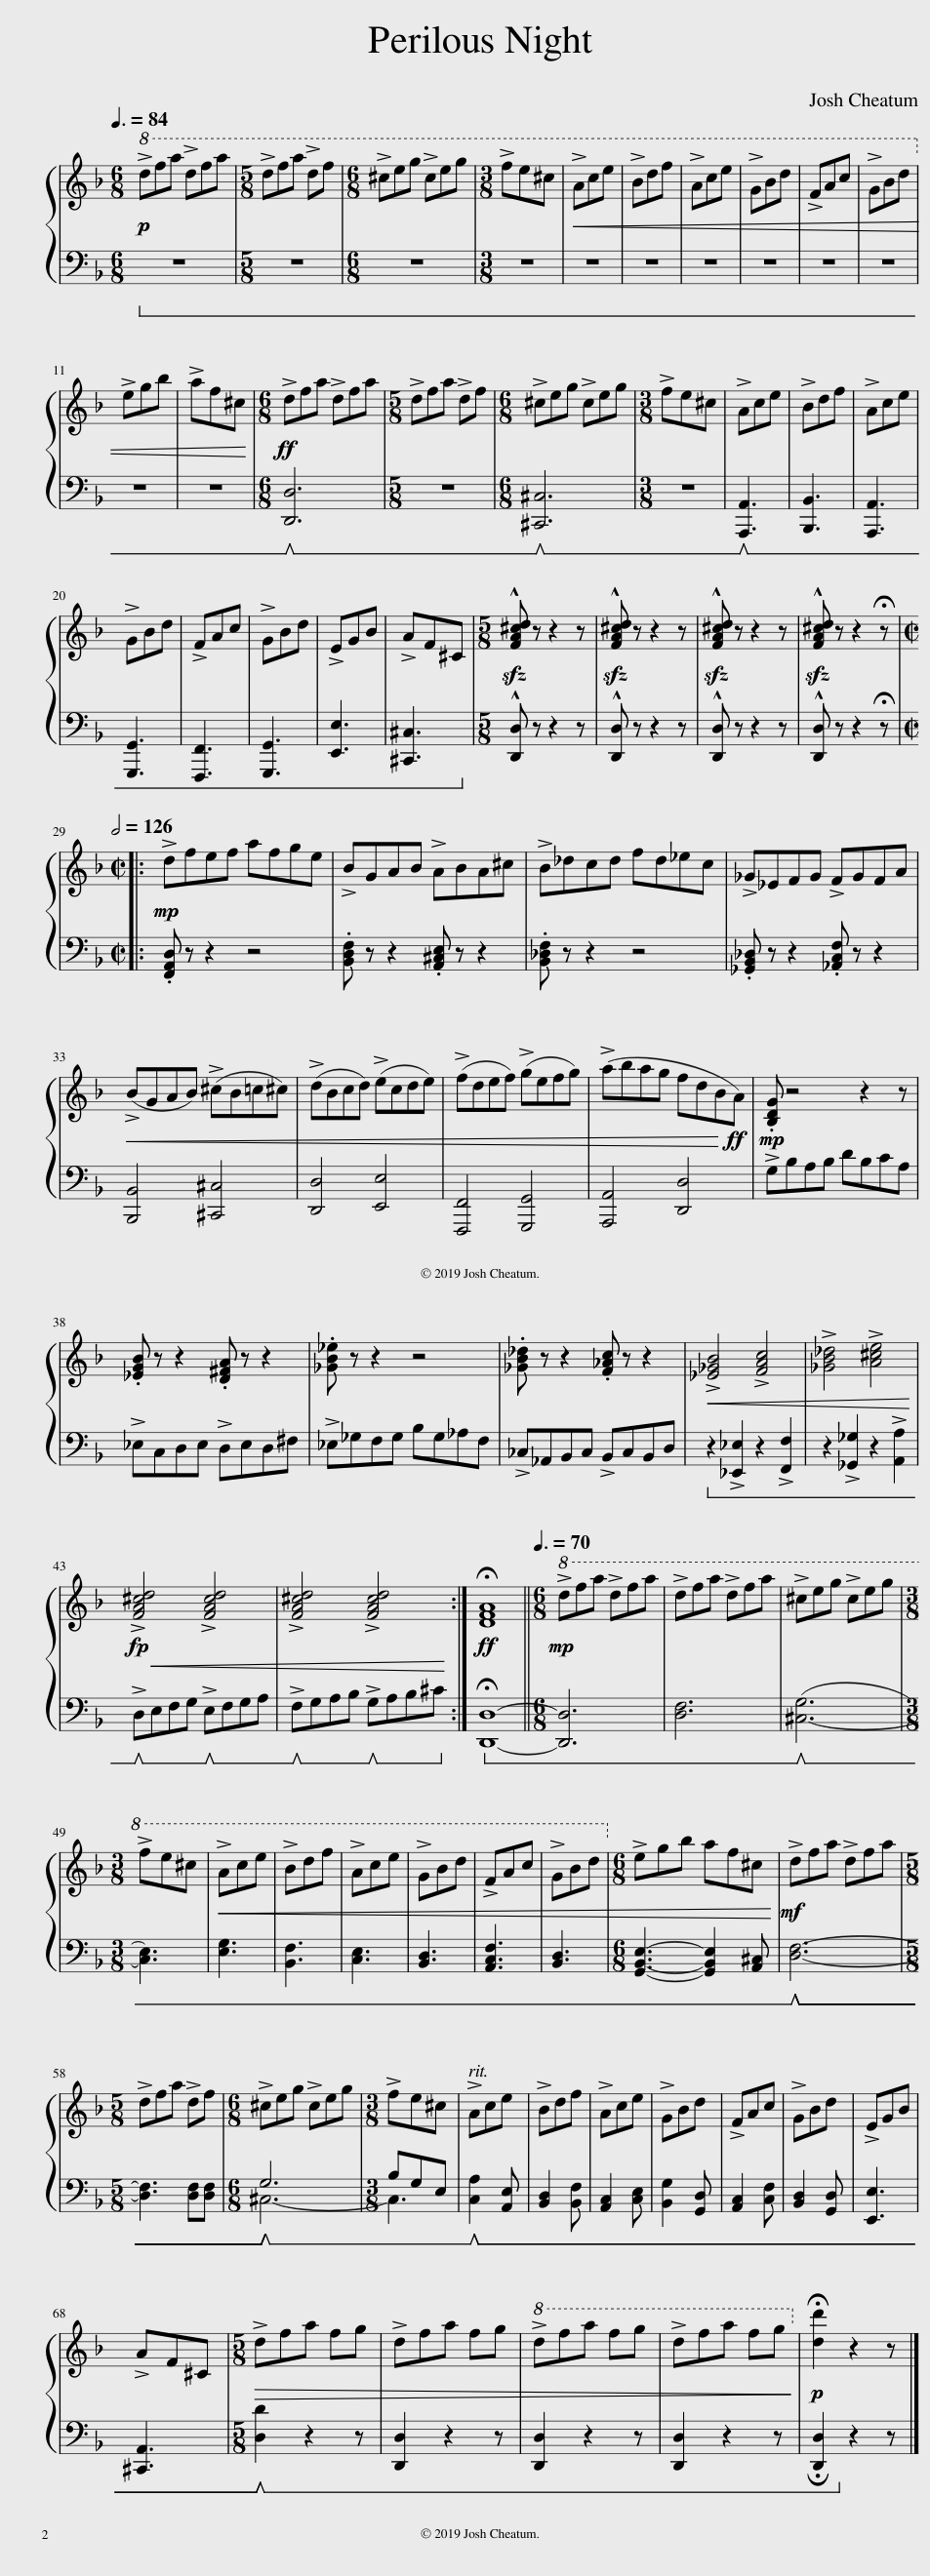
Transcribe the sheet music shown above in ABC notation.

X:1
%%score { 1 | ( 2 3 ) }
L:1/8
Q:3/8=84
M:6/8
I:linebreak $
K:F
V:1 treble
V:2 bass
V:3 bass
V:1
!p!!8va(! !>!d'f'a' !>!d'f'a' |[M:5/8] !>!d'f'a' !>!d'f' |[M:6/8] !>!^c'e'g' !>!c'e'g' |[M:3/8] !>!f'e'^c' |!<(! !>!ac'e' | %5
 !>!bd'f' | !>!ac'e' | !>!gbd' | !>!fac' | !>!gbd'!8va)! |$ %10
 !>!egb | !>!af^c!<)! |[M:6/8]!ff! !>!dfa !>!dfa |[M:5/8] !>!dfa !>!df |[M:6/8] !>!^ceg !>!ceg | %15
[M:3/8] !>!fe^c | !>!Ace | !>!Bdf | !>!Ace |$ !>!GBd | %20
 !>!FAc | !>!GBd | !>!EGB | !>!AF^C |[M:5/8]!sfz! !^![FA^cd] z z2 z | %25
!sfz! !^![FA^cd] z z2 z |!sfz! !^![FA^cd] z z2 z |!sfz! !^![FA^cd] z z2 !fermata!z |:$[M:2/2]!mp![Q:1/2=126] !>!dfef afge | !>!BGAB !>!ABA^c | %30
 !>!B_dcd fd_ec | !>!_G_EFG !>!FGFA |$!<(! (!>!BGAB) (!>!^cB=c^c) | (!>!dBcd) (!>!ecde) | (!>!fdef) (!>!gefg) | %35
 (!>!abag fdB!<)!!ff!A) |!mp! .[B,DG] z4 z2 z |$ .[_EGB] z z2 .[D^FA] z z2 | .[_GB_e] z z2 z4 | .[_GB_d] z z2 .[F_Ac] z z2 | %40
!<(! !>![_E_GB]4 !>![FAc]4 | !>![_GB_d]4 !>![A^ce]4!<)! |$ !>![FA^cd]4 !>![FAcd]4 | !>![FA^cd]4 !>![FAcd]4 :|!ff! !fermata![DFA]8 || %45
[M:6/8][Q:3/8=70]!mp!!8va(! !>!d'f'a' !>!d'f'a' | !>!d'f'a' !>!d'f'a' | !>!^c'e'g' !>!c'e'g' |$[M:3/8] !>!f'e'^c' |!<(! !>!ac'e' | %50
 !>!bd'f' | !>!ac'e' | !>!gbd' | !>!fac' | !>!gbd'!8va)! | %55
[M:6/8] !>!egb af^c!<)! |!mf! !>!dfa !>!dfa |$[M:5/8] !>!dfa !>!df |[M:6/8] !>!^ceg !>!ceg |[M:3/8] !>!fe^c | %60
[Q:3/8=70] !>!A[Q:3/8=69]c[Q:3/8=69]e |[Q:3/8=68] !>!B[Q:3/8=68]d[Q:3/8=67]f |[Q:3/8=67] !>!A[Q:3/8=66]c[Q:3/8=66]e |[Q:3/8=65] !>!G[Q:3/8=65]B[Q:3/8=65]d |[Q:3/8=64] !>!F[Q:3/8=64]A[Q:3/8=63]c | %65
[Q:3/8=63] !>!G[Q:3/8=62]B[Q:3/8=62]d |[Q:3/8=61] !>!E[Q:3/8=61]G[Q:3/8=60]B |$[Q:3/8=60] !>!A[Q:3/8=60]F[Q:3/8=59]^C |[M:5/8][Q:3/8=59]!>(! !>!d[Q:3/8=58]f[Q:3/8=58]a[Q:3/8=57] f[Q:3/8=57]g |[Q:3/8=56] !>!d[Q:3/8=56]f[Q:3/8=55]a[Q:3/8=55] f[Q:3/8=55]g | %70
[Q:3/8=54]!8va(! !>!d'[Q:3/8=54]f'[Q:3/8=53]a'[Q:3/8=53] f'[Q:3/8=52]g' |[Q:3/8=52] !>!d'[Q:3/8=51]f'[Q:3/8=51]a'[Q:3/8=50] f'[Q:3/8=50]g'!>)!!8va)! |!p! !fermata![dd']2 z2 z |] %73
V:2
!ped! z6 |[M:5/8] z5 |[M:6/8] z6 |[M:3/8] z3 | z3 | %5
 z3 | z3 | z3 | z3 | z3 |$ %10
 z3 | z3 |[M:6/8]!ped! [D,,D,]6!ped-up! |[M:5/8] z5 |[M:6/8]!ped! [^C,,^C,]6!ped-up! | %15
[M:3/8] z3 |!ped! [A,,,A,,]3!ped-up! | [B,,,B,,]3 | [A,,,A,,]3 |$ [G,,,G,,]3 | %20
 [F,,,F,,]3 | [G,,,G,,]3 | [E,,E,]3 | [^C,,^C,]3 |[M:5/8] !^![D,,D,] z z2 z | %25
 !^![D,,D,] z z2 z | !^![D,,D,] z z2 z | !^![D,,D,] z z2 !fermata!z |:$[M:2/2] .[F,,A,,D,] z z2 z4 | .[B,,D,F,] z z2 .[A,,^C,E,] z z2 | %30
 .[B,,_D,F,] z z2 z4 | .[_G,,B,,_D,] z z2 .[_A,,C,F,] z z2 |$ [B,,,B,,]4 [^C,,^C,]4 | [D,,D,]4 [E,,E,]4 | [F,,,F,,]4 [G,,,G,,]4 | %35
 [A,,,A,,]4 [D,,D,]4 | !>!G,B,A,B, DB,CA, |$ !>!_E,C,D,E, !>!D,E,D,^F, | !>!_E,_G,F,G, B,G,_A,F, | !>!_C,_A,,B,,C, !>!B,,C,B,,D, | %40
!ped! z2 !>![_E,,_E,]2!ped-up! z2 !>![F,,F,]2 | z2 !>![_G,,_G,]2 z2 !>![A,,A,]2 |$!ped! !>!D,!ped-up!!p!!<(!E,F,G,!ped! !>!E,!ped-up!F,G,A, |!ped! !>!F,!ped-up!G,A,B,!ped! !>!G,!ped-up!A,B,^C!<)! :|!ped! !fermata![D,,D,]8-!ped-up! || %45
[M:6/8] [D,,D,]6 | [D,F,]6 |!ped! ([^C,-G,]6!ped-up! |$[M:3/8] [C,E,]3) | [E,G,]3 | %50
 [B,,F,]3 | [C,E,]3 | [B,,D,]3 | [A,,C,F,]3 | [B,,D,]3 | %55
[M:6/8] [G,,B,,E,]3- [G,,B,,E,]2 [A,,^C,] |!ped! [D,F,]6-!ped-up! |$[M:5/8] [D,F,]3 [D,F,][D,F,] |[M:6/8]!ped! G,6!ped-up! |[M:3/8] B,G,E, | %60
!ped! [C,A,]2!ped-up! [A,,E,] | x3!ped-up! [B,,D,]2 [B,,F,] | [A,,C,]2 [C,E,] | [B,,G,]2 [G,,D,] | [A,,C,]2 [C,F,] | %65
 [B,,D,]2 [G,,D,] | [E,,E,]3 |$ [^C,,A,,]3 |[M:5/8]!ped! [D,D]2!ped-up! z2 z | [D,,D,]2 z2 z | %70
 [D,,D,]2 z2 z | [D,,D,]2 z2 z | !fermata![D,,D,]2 z2 z |] %73
V:3
 x6 |[M:5/8] x5 |[M:6/8] x6 |[M:3/8] x3 | x3 | %5
 x3 | x3 | x3 | x3 | x3 |$ %10
 x3 | x3 |[M:6/8] x6 |[M:5/8] x5 |[M:6/8] x6 | %15
[M:3/8] x3 | x3 | x3 | x3 |$ x3 | %20
 x3 | x3 | x3 | x3 |[M:5/8] x5 | %25
 x5 | x5 | x5 |:$[M:2/2] x8 | x8 | %30
 x8 | x8 |$ x8 | x8 | x8 | %35
 x8 | x8 |$ x8 | x8 | x8 | %40
 x8 | x8 |$ x8 | x8 :| x8 || %45
[M:6/8] x6 | x6 | x6 |$[M:3/8] x3 | x3 | %50
 x3 | x3 | x3 | x3 | x3 | %55
[M:6/8] x6 | x6 |$[M:5/8] x5 |[M:6/8] ^C,6- |[M:3/8] C,3 | %60
 x3 | x3 | x3 | x3 | x3 | %65
 x3 | x3 |$ x3 |[M:5/8] x5 | x5 | %70
 x5 | x5 | x5 |] %73
